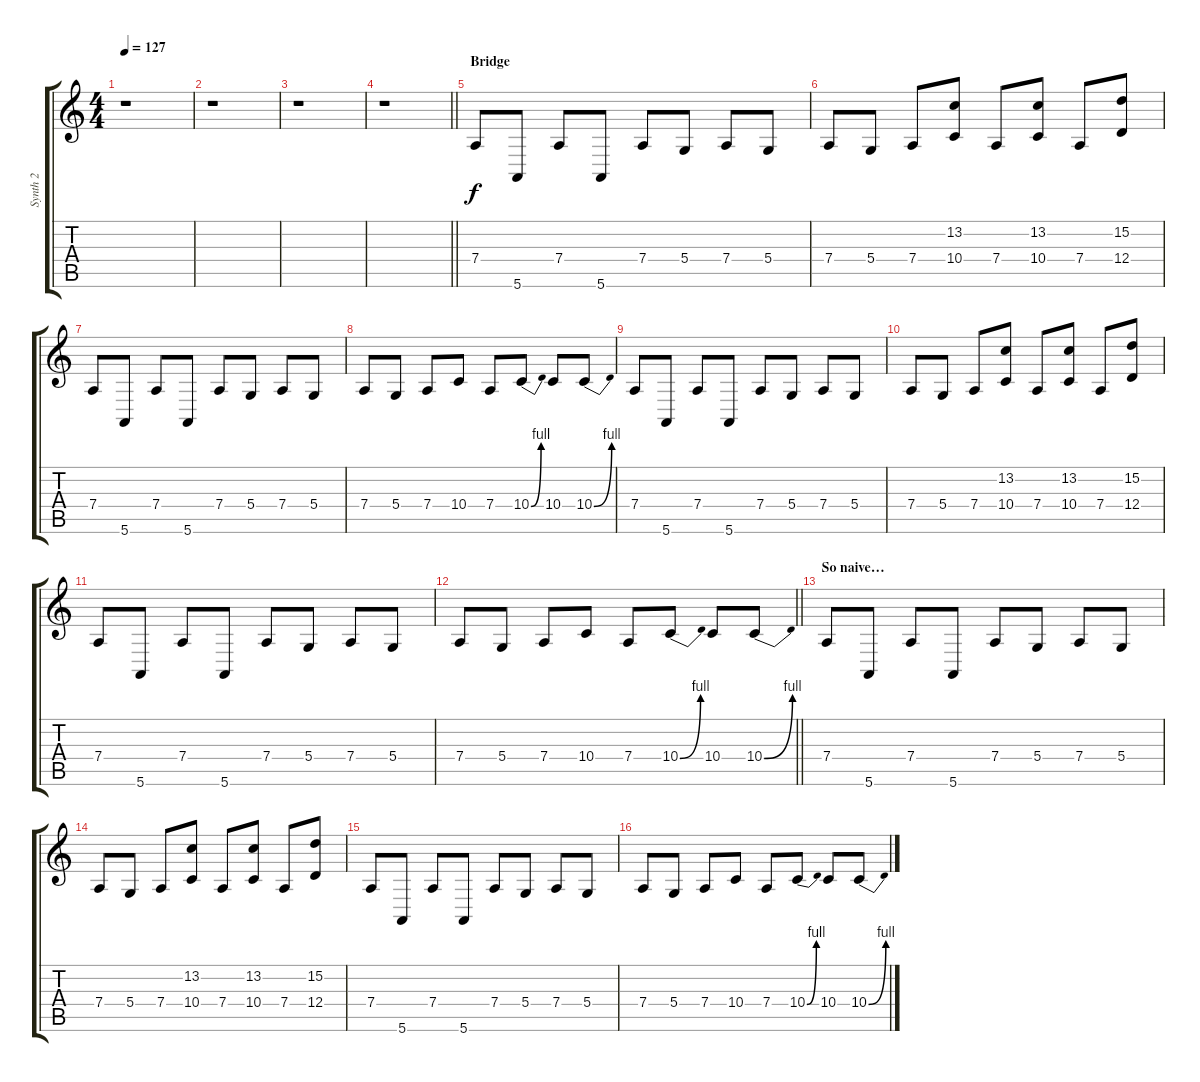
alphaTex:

\track ("Synth 2" "Synth 2") {instrument lead1square}
\staff {score tabs}
\tuning (E4 B3 G3 D3 A2 E2) {hide}
\ts (4 4)
\tempo 127
\clef g2
\ks c
r.1{dy f} |
r.1 |
r.1 |
\barLineRight lightlight
r.1 |
\section ("" "Bridge")
7.4.8 5.6.8 7.4.8 5.6.8 7.4.8 5.4.8 7.4.8 5.4.8 |
7.4.8 5.4.8 7.4.8 (13.2 10.4).8 7.4.8 (13.2 10.4).8 7.4.8 (15.2 12.4).8 |
7.4.8 5.6.8 7.4.8 5.6.8 7.4.8 5.4.8 7.4.8 5.4.8 |
7.4.8 5.4.8 7.4.8 10.4.8 7.4.8 10.4{be (bend 0 0 60 4)}.8 10.4.8 10.4{be (bend 0 0 60 4)}.8 |
7.4.8 5.6.8 7.4.8 5.6.8 7.4.8 5.4.8 7.4.8 5.4.8 |
7.4.8 5.4.8 7.4.8 (13.2 10.4).8 7.4.8 (13.2 10.4).8 7.4.8 (15.2 12.4).8 |
7.4.8 5.6.8 7.4.8 5.6.8 7.4.8 5.4.8 7.4.8 5.4.8 |
\barLineRight lightlight
7.4.8 5.4.8 7.4.8 10.4.8 7.4.8 10.4{be (bend 0 0 60 4)}.8 10.4.8 10.4{be (bend 0 0 60 4)}.8 |
\section ("" "So naive…")
7.4.8 5.6.8 7.4.8 5.6.8 7.4.8 5.4.8 7.4.8 5.4.8 |
7.4.8 5.4.8 7.4.8 (13.2 10.4).8 7.4.8 (13.2 10.4).8 7.4.8 (15.2 12.4).8 |
7.4.8 5.6.8 7.4.8 5.6.8 7.4.8 5.4.8 7.4.8 5.4.8 |
7.4.8 5.4.8 7.4.8 10.4.8 7.4.8 10.4{be (bend 0 0 60 4)}.8 10.4.8 10.4{be (bend 0 0 60 4)}.8
